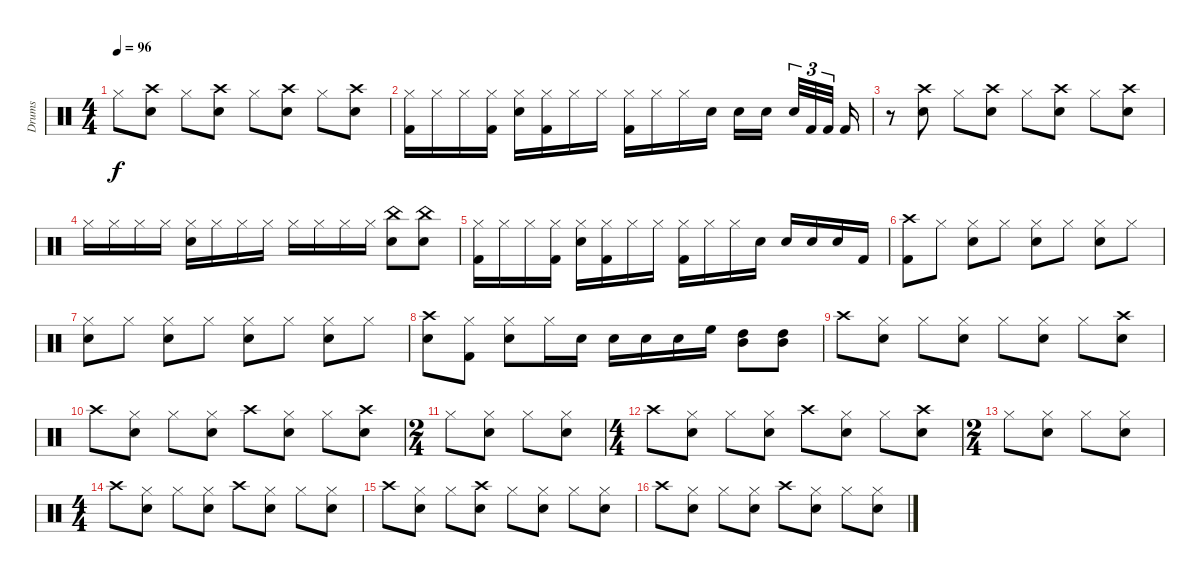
\track ("Drums" "Drums") {instrument percussion}
\staff {score}
\articulation defaults
\ts (4 4)
\tempo 96
\clef neutral
\ks c "Hi-Hat (closed)".8{dy f}
("Crash high (hit)" "Snare (hit) 2").8 "Hi-Hat (closed)".8 ("Crash high (hit)" "Snare (hit) 2").8 "Hi-Hat (closed)".8 ("Crash high (hit)" "Snare (hit) 2").8 "Hi-Hat (closed)".8 ("Crash high (hit)" "Snare (hit) 2").8 |
("Hi-Hat (closed)" "Kick (hit) 2").16 "Hi-Hat (closed)".16 "Hi-Hat (closed)".16 ("Hi-Hat (closed)" "Kick (hit) 2").16 ("Hi-Hat (closed)" "Snare (hit) 2").16 ("Hi-Hat (closed)" "Kick (hit) 2").16 "Hi-Hat (closed)".16 "Hi-Hat (closed)".16 ("Hi-Hat (closed)" "Kick (hit) 2").16 "Hi-Hat (closed)".16 "Hi-Hat (closed)".16 "Snare (hit) 2".16 "Snare (hit) 2".16 "Snare (hit) 2".16 "Snare (hit) 2".32{tu (3 2)} "Kick (hit) 2".32{tu (3 2)} "Kick (hit) 2".32{tu (3 2)} "Kick (hit) 2".16 |
r.8 ("Crash high (hit)" "Snare (hit) 2").8 "Hi-Hat (closed)".8 ("Crash high (hit)" "Snare (hit) 2").8 "Hi-Hat (closed)".8 ("Crash high (hit)" "Snare (hit) 2").8 "Hi-Hat (closed)".8 ("Crash high (hit)" "Snare (hit) 2").8 |
"Hi-Hat (closed)".16 "Hi-Hat (closed)".16 "Hi-Hat (closed)".16 "Hi-Hat (closed)".16 ("Hi-Hat (closed)" "Snare (hit) 2").16 "Hi-Hat (closed)".16 "Hi-Hat (closed)".16 "Hi-Hat (closed)".16 "Hi-Hat (closed)".16 "Hi-Hat (closed)".16 "Hi-Hat (closed)".16 "Hi-Hat (closed)".16 ("China (hit)" "Snare (hit) 2").8 ("China (hit)" "Snare (hit) 2").8 |
("Hi-Hat (closed)" "Kick (hit) 2").16 "Hi-Hat (closed)".16 "Hi-Hat (closed)".16 ("Hi-Hat (closed)" "Kick (hit) 2").16 ("Hi-Hat (closed)" "Snare (hit) 2").16 ("Hi-Hat (closed)" "Kick (hit) 2").16 "Hi-Hat (closed)".16 "Hi-Hat (closed)".16 ("Hi-Hat (closed)" "Kick (hit) 2").16 "Hi-Hat (closed)".16 "Hi-Hat (closed)".16 "Snare (hit) 2".16 "Snare (hit) 2".16 "Snare (hit) 2".16 "Snare (hit) 2".16 "Kick (hit) 2".16 |
("Crash high (hit)" "Kick (hit) 2").8 "Hi-Hat (closed)".8 ("Hi-Hat (closed)" "Snare (hit) 2").8 "Hi-Hat (closed)".8 ("Hi-Hat (closed)" "Snare (hit) 2").8 "Hi-Hat (closed)".8 ("Hi-Hat (closed)" "Snare (hit) 2").8 "Hi-Hat (closed)".8 |
("Hi-Hat (closed)" "Snare (hit) 2").8 "Hi-Hat (closed)".8 ("Hi-Hat (closed)" "Snare (hit) 2").8 "Hi-Hat (closed)".8 ("Hi-Hat (closed)" "Snare (hit) 2").8 "Hi-Hat (closed)".8 ("Hi-Hat (closed)" "Snare (hit) 2").8 "Hi-Hat (closed)".8 |
("Crash high (hit)" "Snare (hit) 2").8 ("Hi-Hat (closed)" "Kick (hit) 2").8 ("Hi-Hat (closed)" "Snare (hit) 2").8 "Hi-Hat (closed)".16 "Snare (hit) 2".16 "Snare (hit) 2".16 "Snare (hit) 2".16 "Snare (hit) 2".16 "High Floor Tom (hit)".16 ("High Tom (hit)" "Mid Tom (hit)").8 ("High Tom (hit)" "Mid Tom (hit)").8 |
"Crash high (hit)".8 ("Hi-Hat (closed)" "Snare (hit) 2").8 "Hi-Hat (closed)".8 ("Hi-Hat (closed)" "Snare (hit) 2").8 "Hi-Hat (closed)".8 ("Hi-Hat (closed)" "Snare (hit) 2").8 "Hi-Hat (closed)".8 ("Crash high (hit)" "Snare (hit) 2").8 |
"Crash high (hit)".8 ("Hi-Hat (closed)" "Snare (hit) 2").8 "Hi-Hat (closed)".8 ("Hi-Hat (closed)" "Snare (hit) 2").8 "Crash high (hit)".8 ("Hi-Hat (closed)" "Snare (hit) 2").8 "Hi-Hat (closed)".8 ("Crash high (hit)" "Snare (hit) 2").8 |
\ts (2 4)
"Hi-Hat (closed)".8 ("Hi-Hat (closed)" "Snare (hit) 2").8 "Hi-Hat (closed)".8 ("Hi-Hat (closed)" "Snare (hit) 2").8 |
\ts (4 4)
"Crash high (hit)".8 ("Hi-Hat (closed)" "Snare (hit) 2").8 "Hi-Hat (closed)".8 ("Hi-Hat (closed)" "Snare (hit) 2").8 "Crash high (hit)".8 ("Hi-Hat (closed)" "Snare (hit) 2").8 "Hi-Hat (closed)".8 ("Crash high (hit)" "Snare (hit) 2").8 |
\ts (2 4)
"Hi-Hat (closed)".8 ("Hi-Hat (closed)" "Snare (hit) 2").8 "Hi-Hat (closed)".8 ("Hi-Hat (closed)" "Snare (hit) 2").8 |
\ts (4 4)
"Crash high (hit)".8 ("Hi-Hat (closed)" "Snare (hit) 2").8 "Hi-Hat (closed)".8 ("Hi-Hat (closed)" "Snare (hit) 2").8 "Crash high (hit)".8 ("Hi-Hat (closed)" "Snare (hit) 2").8 "Hi-Hat (closed)".8 ("Hi-Hat (closed)" "Snare (hit) 2").8 |
"Crash high (hit)".8 ("Hi-Hat (closed)" "Snare (hit) 2").8 "Hi-Hat (closed)".8 ("Crash high (hit)" "Snare (hit) 2").8 "Hi-Hat (closed)".8 ("Hi-Hat (closed)" "Snare (hit) 2").8 "Hi-Hat (closed)".8 ("Hi-Hat (closed)" "Snare (hit) 2").8 |
"Crash high (hit)".8 ("Hi-Hat (closed)" "Snare (hit) 2").8 "Hi-Hat (closed)".8 ("Hi-Hat (closed)" "Snare (hit) 2").8 "Crash high (hit)".8 ("Hi-Hat (closed)" "Snare (hit) 2").8 "Hi-Hat (closed)".8 ("Hi-Hat (closed)" "Snare (hit) 2").8
